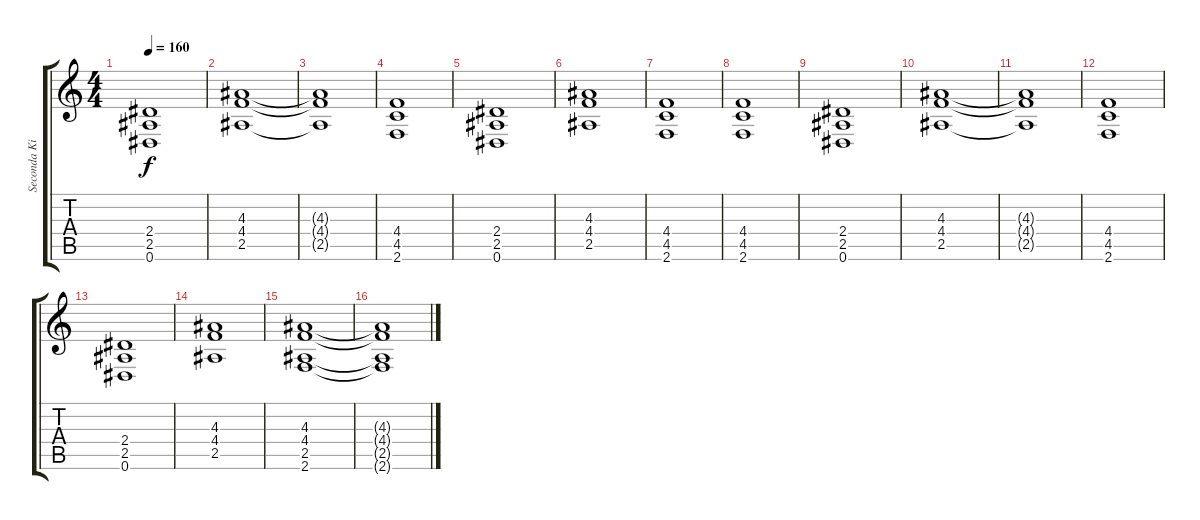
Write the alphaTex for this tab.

\track ("Seconda Kitarra" "Seconda Ki") {instrument distortionguitar}
\staff {score tabs}
\tuning (Eb4 Bb3 Gb3 Db3 Ab2 Eb2) {hide}
\ts (4 4)
\tempo 160
\clef g2
\ks c
(2.4 2.5 0.6).1{dy f} |
(4.3 4.4 2.5).1 |
(4.3{t} 4.4{t} 2.5{t}).1 |
(4.4 4.5 2.6).1 |
(2.4 2.5 0.6).1 |
(4.3 4.4 2.5).1 |
(4.4 4.5 2.6).1 |
(4.4 4.5 2.6).1 |
(2.4 2.5 0.6).1 |
(4.3 4.4 2.5).1 |
(4.3{t} 4.4{t} 2.5{t}).1 |
(4.4 4.5 2.6).1 |
(2.4 2.5 0.6).1 |
(4.3 4.4 2.5).1 |
(4.3 4.4 2.5 2.6).1 |
(4.3{t} 4.4{t} 2.5{t} 2.6{t}).1
